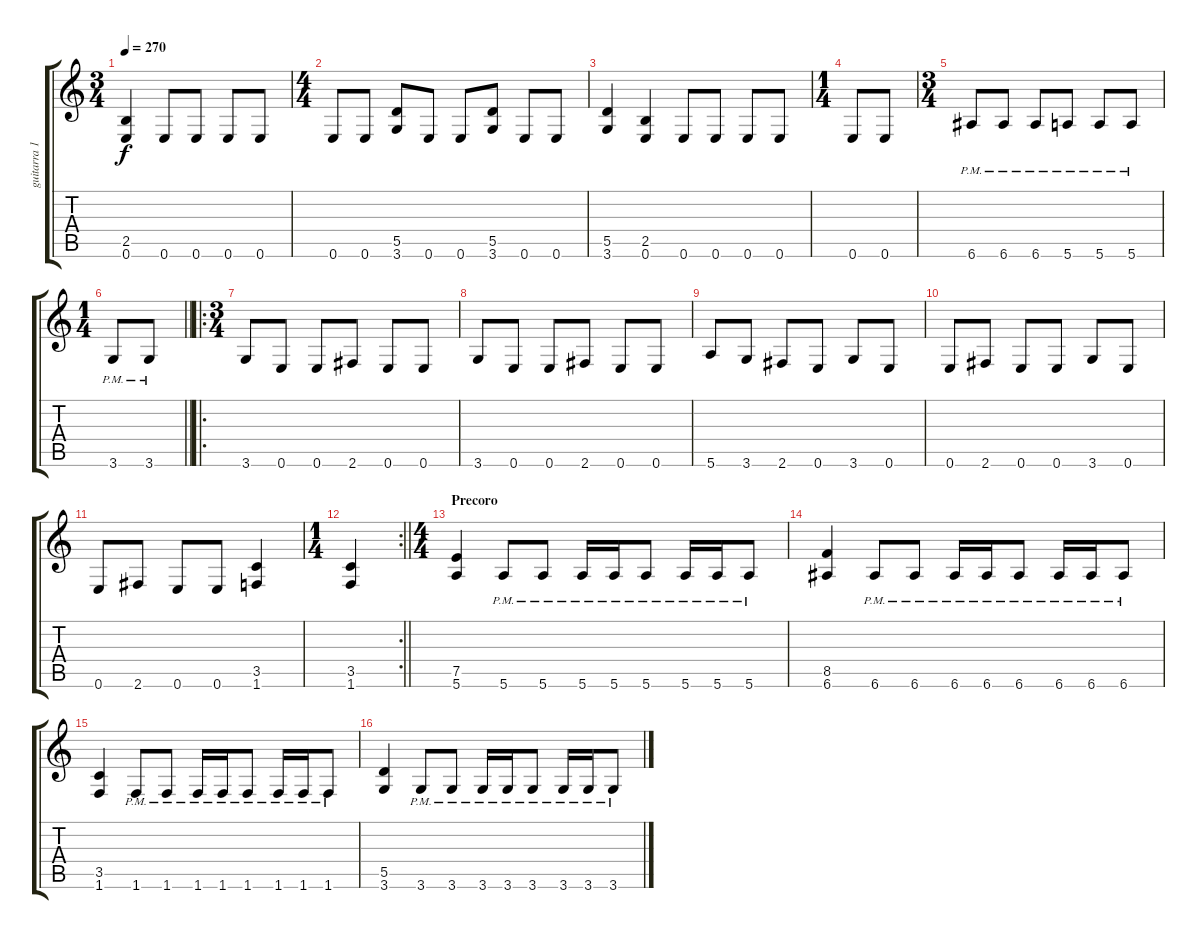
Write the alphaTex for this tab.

\track ("guitarra 1" "guitarra 1") {instrument overdrivenguitar}
\staff {score tabs}
\tuning (E4 B3 G3 D3 A2 E2) {hide}
\ts (3 4)
\tempo 270
\clef g2
\ks c
(2.5 0.6).4{dy f} 0.6.8 0.6.8 0.6.8 0.6.8 |
\ts (4 4)
0.6.8 0.6.8 (5.5 3.6).8 0.6.8 0.6.8 (5.5 3.6).8 0.6.8 0.6.8 |
(5.5 3.6).4 (2.5 0.6).4 0.6.8 0.6.8 0.6.8 0.6.8 |
\ts (1 4)
0.6.8 0.6.8 |
\ts (3 4)
6.6{pm}.8 6.6{pm}.8 6.6{pm}.8 5.6{pm}.8 5.6{pm}.8 5.6{pm}.8 |
\ts (1 4)
\barLineRight lightlight
3.6{pm}.8 3.6{pm}.8 |
\ro
\ts (3 4)
3.6.8 0.6.8 0.6.8 2.6.8 0.6.8 0.6.8 |
3.6.8 0.6.8 0.6.8 2.6.8 0.6.8 0.6.8 |
5.6.8 3.6.8 2.6.8 0.6.8 3.6.8 0.6.8 |
0.6.8 2.6.8 0.6.8 0.6.8 3.6.8 0.6.8 |
0.6.8 2.6.8 0.6.8 0.6.8 (3.5 1.6).4 |
\rc 2
\ts (1 4)
\barLineRight lightlight
(3.5 1.6).4 |
\ts (4 4)
\section ("" "Precoro")
(7.5 5.6).4 5.6{pm}.8 5.6{pm}.8 5.6{pm}.16 5.6{pm}.16 5.6{pm}.8 5.6{pm}.16 5.6{pm}.16 5.6{pm}.8 |
(8.5 6.6).4 6.6{pm}.8 6.6{pm}.8 6.6{pm}.16 6.6{pm}.16 6.6{pm}.8 6.6{pm}.16 6.6{pm}.16 6.6{pm}.8 |
(3.5 1.6).4 1.6{pm}.8 1.6{pm}.8 1.6{pm}.16 1.6{pm}.16 1.6{pm}.8 1.6{pm}.16 1.6{pm}.16 1.6{pm}.8 |
(5.5 3.6).4 3.6{pm}.8 3.6{pm}.8 3.6{pm}.16 3.6{pm}.16 3.6{pm}.8 3.6{pm}.16 3.6{pm}.16 3.6{pm}.8
